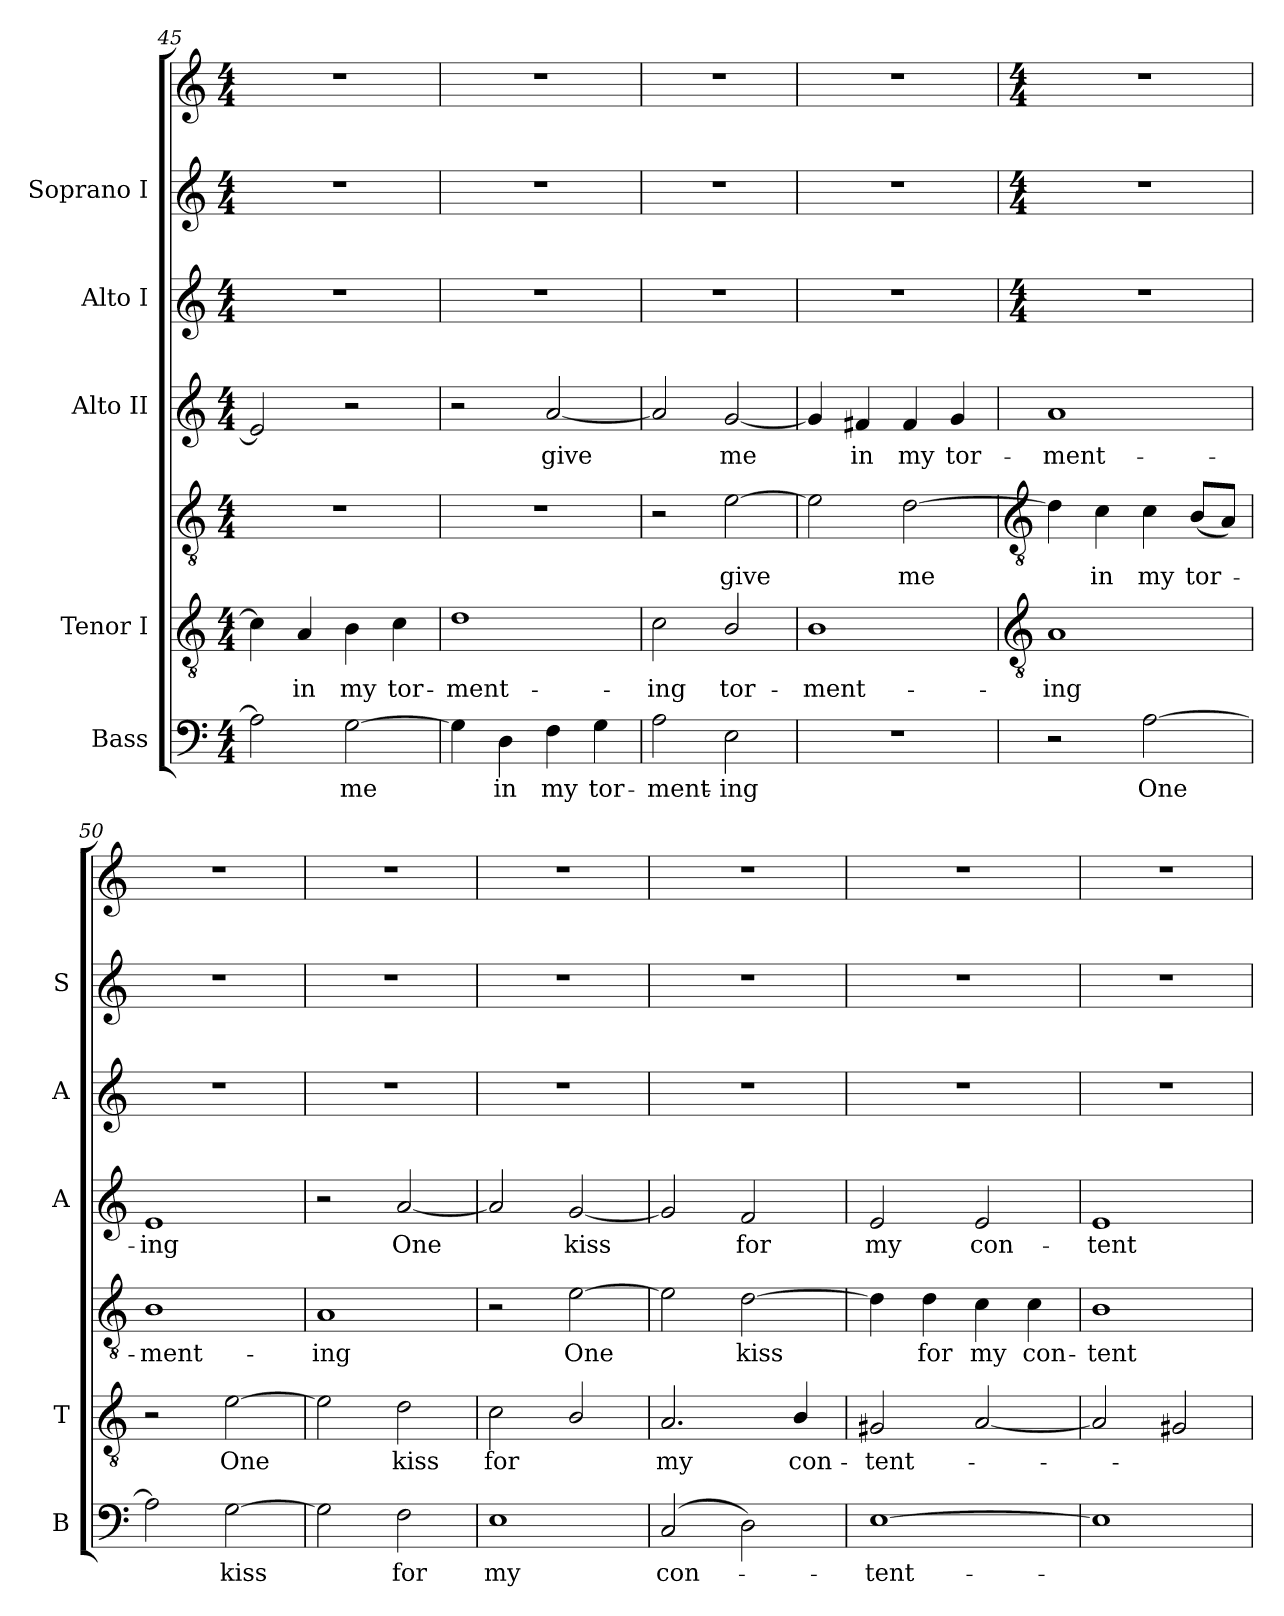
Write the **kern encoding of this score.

**kern	**text	**kern	**text	**kern	**text	**kern	**text	**kern	**kern	**kern
*part5	*part5	*part4	*part4	*part4	*part4	*part3	*part3	*part2	*part1	*part1
*staff7	*staff7	*staff6	*staff6	*staff5	*staff5	*staff4	*staff4	*staff3	*staff2	*staff1
*I"Bass	*	*I"Tenor I	*	*	*	*I"Alto II	*	*I"Alto I	*I"Soprano I	*
*I'B	*	*I'T	*	*	*	*I'A	*	*I'A	*I'S	*
*clefF4	*	*clefGv2	*	*clefGv2	*	*clefG2	*	*clefG2	*clefG2	*clefG2
*k[]	*	*k[]	*	*k[]	*	*k[]	*	*k[]	*k[]	*k[]
*C:	*	*C:	*	*C:	*	*C:	*	*C:	*C:	*C:
*M4/4	*	*M4/4	*	*M4/4	*	*M4/4	*	*M4/4	*M4/4	*M4/4
=45	=45	=45	=45	=45	=45	=45	=45	=45	=45	=45
2A]	.	4c]	.	1r	.	2e]	.	1r	1r	1r
!	!	!	!LO:LY:b	!	!	!	!	!	!	!
.	.	4A	in	.	.	.	.	.	.	.
!	!LO:LY:b	!	!LO:LY:b	!	!	!	!	!	!	!
[2G	me	4B	my	.	.	2r	.	.	.	.
!	!	!	!LO:LY:b	!	!	!	!	!	!	!
.	.	4c	tor-	.	.	.	.	.	.	.
=46	=46	=46	=46	=46	=46	=46	=46	=46	=46	=46
!	!	!	!LO:LY:b	!	!	!	!	!	!	!
4G]	.	1d	-ment-	1r	.	2r	.	1r	1r	1r
!	!LO:LY:b	!	!	!	!	!	!	!	!	!
4D	in	.	.	.	.	.	.	.	.	.
!	!LO:LY:b	!	!	!	!	!	!LO:LY:b	!	!	!
4F	my	.	.	.	.	[2a	give	.	.	.
!	!LO:LY:b	!	!	!	!	!	!	!	!	!
4G	tor-	.	.	.	.	.	.	.	.	.
=47	=47	=47	=47	=47	=47	=47	=47	=47	=47	=47
!	!LO:LY:b	!	!LO:LY:b	!	!	!	!	!	!	!
2A	-ment-	2c	ing	2r	.	2a]	.	1r	1r	1r
!	!LO:LY:b	!	!LO:LY:b	!	!LO:LY:b	!	!LO:LY:b	!	!	!
2E	-ing	2B/	tor-	[2e	-give	[2g	me	.	.	.
=48	=48	=48	=48	=48	=48	=48	=48	=48	=48	=48
!	!	!	!LO:LY:b	!	!	!	!	!	!	!
1r	.	1B	ment-	2e]	.	4g]	.	1r	1r	1r
!	!	!	!	!	!	!	!LO:LY:b	!	!	!
.	.	.	.	.	.	4f#X	in	.	.	.
!	!	!	!	!	!LO:LY:b	!	!LO:LY:b	!	!	!
.	.	.	.	[2d	-me	4f#	my	.	.	.
!	!	!	!	!	!	!	!LO:LY:b	!	!	!
.	.	.	.	.	.	4g	tor-	.	.	.
!!LO:LB:g=z
=49	=49	=49	=49	=49	=49	=49	=49	=49	=49	=49
*	*	*clefGv2	*	*clefGv2	*	*	*	*	*	*
*	*	*	*	*	*	*	*	*M4/4	*M4/4	*M4/4
!	!	!	!LO:LY:b	!	!	!	!LO:LY:b	!	!	!
2r	.	1A	ing	4d]	.	1a	-ment-	1r	1r	1r
!	!	!	!	!	!LO:LY:b	!	!	!	!	!
.	.	.	.	4c	-in	.	.	.	.	.
!	!LO:LY:b	!	!	!	!LO:LY:b	!	!	!	!	!
[2A	One	.	.	4c	my	.	.	.	.	.
!	!	!	!	!	!LO:LY:b	!	!	!	!	!
.	.	.	.	(<8BL	tor-	.	.	.	.	.
.	.	.	.	8AJ)	.	.	.	.	.	.
=50	=50	=50	=50	=50	=50	=50	=50	=50	=50	=50
!	!	!	!	!	!LO:LY:b	!	!LO:LY:b	!	!	!
2A]	.	2r	.	1B	ment-	1e	-ing	1r	1r	1r
!	!LO:LY:b	!	!LO:LY:b	!	!	!	!	!	!	!
[2G	kiss	[2e	-One	.	.	.	.	.	.	.
=51	=51	=51	=51	=51	=51	=51	=51	=51	=51	=51
!	!	!	!	!	!LO:LY:b	!	!	!	!	!
2G]	.	2e]	.	1A	ing	2r	.	1r	1r	1r
!	!LO:LY:b	!	!LO:LY:b	!	!	!	!LO:LY:b	!	!	!
2F	for	2d	kiss	.	.	[2a	One	.	.	.
=52	=52	=52	=52	=52	=52	=52	=52	=52	=52	=52
!	!LO:LY:b	!	!LO:LY:b	!	!	!	!	!	!	!
1E	my	2c	for	2r	.	2a]	.	1r	1r	1r
!	!	!	!	!	!LO:LY:b	!	!LO:LY:b	!	!	!
.	.	2B/	.	[2e	One	[2g	kiss	.	.	.
=53	=53	=53	=53	=53	=53	=53	=53	=53	=53	=53
!	!LO:LY:b	!	!LO:LY:b	!	!	!	!	!	!	!
(<2C	con-	2.A	my	2e]	.	2g]	.	1r	1r	1r
!	!	!	!	!	!LO:LY:b	!	!LO:LY:b	!	!	!
2D)	.	.	.	[2d	kiss	2f	for	.	.	.
!	!	!	!LO:LY:b	!	!	!	!	!	!	!
.	.	4B/	con-	.	.	.	.	.	.	.
=54	=54	=54	=54	=54	=54	=54	=54	=54	=54	=54
!	!LO:LY:b	!	!LO:LY:b	!	!	!	!LO:LY:b	!	!	!
[1E	tent-	2G#X	-tent-	4d]	.	2e	my	1r	1r	1r
!	!	!	!	!	!LO:LY:b	!	!	!	!	!
.	.	.	.	4d	-for	.	.	.	.	.
!	!	!	!	!	!LO:LY:b	!	!LO:LY:b	!	!	!
.	.	[2A	.	4c	my	2e	con-	.	.	.
!	!	!	!	!	!LO:LY:b	!	!	!	!	!
.	.	.	.	4c	con-	.	.	.	.	.
=55	=55	=55	=55	=55	=55	=55	=55	=55	=55	=55
!	!	!	!	!	!LO:LY:b	!	!LO:LY:b	!	!	!
1E]	.	2A]	.	1B	tent-	1e	-tent-	1r	1r	1r
.	.	2G#X	.	.	.	.	.	.	.	.
=	=	=	=	=	=	=	=	=	=	=
*-	*-	*-	*-	*-	*-	*-	*-	*-	*-	*-
